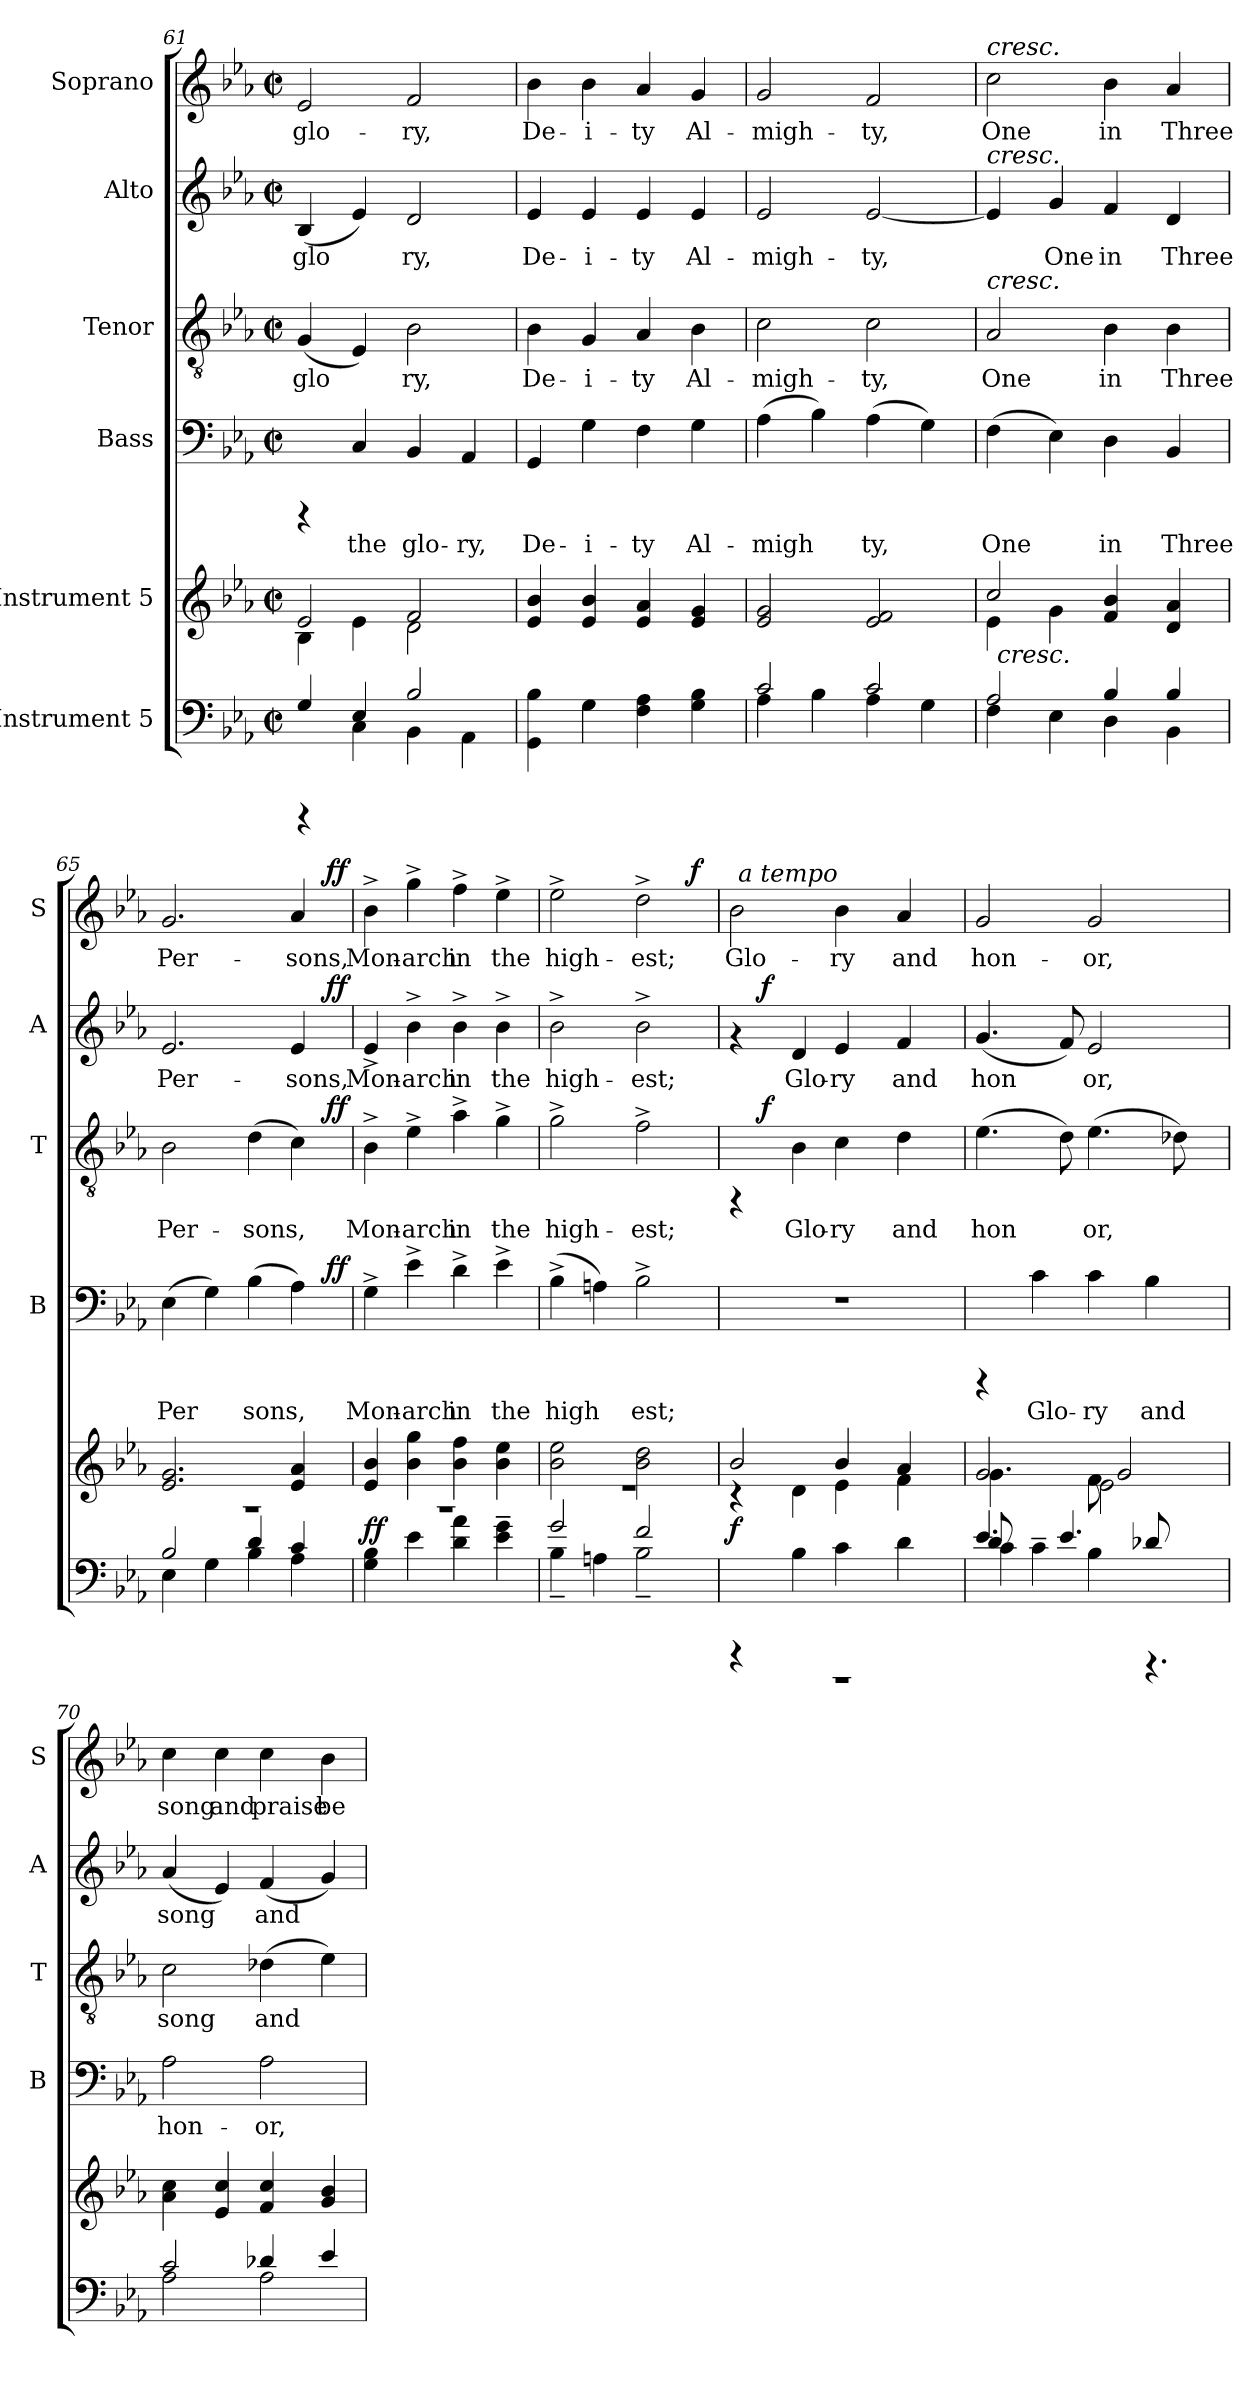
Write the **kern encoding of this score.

**kern	**dynam	**kern	**kern	**text	**dynam	**kern	**text	**dynam	**kern	**text	**dynam	**kern	**text	**dynam
*part6	*part6	*part5	*part4	*part4	*part4	*part3	*part3	*part3	*part2	*part2	*part2	*part1	*part1	*part1
*staff6	*staff6	*staff5	*staff4	*staff4	*staff4	*staff3	*staff3	*staff3	*staff2	*staff2	*staff2	*staff1	*staff1	*staff1
*I"Instrument 5	*	*I"Instrument 5	*I"Bass	*	*	*I"Tenor	*	*	*I"Alto	*	*	*I"Soprano	*	*
*	*	*	*I'B	*	*	*I'T	*	*	*I'A	*	*	*I'S	*	*
*clefF4	*	*clefG2	*clefF4	*	*	*clefGv2	*	*	*clefG2	*	*	*clefG2	*	*
*k[b-e-a-]	*	*k[b-e-a-]	*k[b-e-a-]	*	*	*k[b-e-a-]	*	*	*k[b-e-a-]	*	*	*k[b-e-a-]	*	*
*E-:	*	*E-:	*E-:	*	*	*E-:	*	*	*E-:	*	*	*E-:	*	*
*M2/2	*	*M2/2	*M2/2	*	*	*M2/2	*	*	*M2/2	*	*	*M2/2	*	*
*met(c|)	*	*met(c|)	*met(c|)	*	*	*met(c|)	*	*	*met(c|)	*	*	*met(c|)	*	*
=61	=61	=61	=61	=61	=61	=61	=61	=61	=61	=61	=61	=61	=61	=61
*^	*	*^	*	*	*	*	*	*	*	*	*	*	*	*
!	!	!	!	!	!	!	!	!	!LO:LY:b:cj	!	!	!LO:LY:b:cj	!	!	!LO:LY:b:cj	!
4G/	4rGGGG	.	2e-/	4B-\	4rCCC	.	.	(<4G/	glo-	.	(<4B-/	glo-	.	2e-/	glo-	.
!	!	!	!	!	!	!LO:LY:b:cj	!	!	!LO:LY:b:cj	!	!	!LO:LY:b:cj	!	!	!	!
4E-/	4C\	.	.	4e-\	4C/	the	.	4E-/)	--	.	4e-/)	--	.	.	.	.
!	!	!	!	!	!	!LO:LY:b:cj	!	!	!LO:LY:b:cj	!	!	!LO:LY:b:cj	!	!	!LO:LY:b:cj	!
2B-/	4BB-\	.	2f/	2d\	4BB-/	glo-	.	2B-\	-ry,	.	2d/	-ry,	.	2f/	-ry,	.
!	!	!	!	!	!	!LO:LY:b:cj	!	!	!	!	!	!	!	!	!	!
.	4AA-\	.	.	.	4AA-/	-ry,	.	.	.	.	.	.	.	.	.	.
*	*	*	*v	*v	*	*	*	*	*	*	*	*	*	*	*	*
=62	=62	=62	=62	=62	=62	=62	=62	=62	=62	=62	=62	=62	=62	=62	=62
!	!	!	!	!	!LO:LY:b:cj	!	!	!LO:LY:b:cj	!	!	!LO:LY:b:cj	!	!	!LO:LY:b:cj	!
*v	*v	*	*	*	*	*	*	*	*	*	*	*	*	*	*
4B-\ 4GG\	.	4e-/ 4b-/	4GG/	De-	.	4B-\	De-	.	4e-/	De-	.	4b-\	De-	.
!	!	!	!	!LO:LY:b:cj	!	!	!LO:LY:b:cj	!	!	!LO:LY:b:cj	!	!	!LO:LY:b:cj	!
4G\	.	4e-/ 4b-/	4G\	-i-	.	4G/	-i-	.	4e-/	-i-	.	4b-\	-i-	.
!	!	!	!	!LO:LY:b:cj	!	!	!LO:LY:b:cj	!	!	!LO:LY:b:cj	!	!	!LO:LY:b:cj	!
4F\ 4A-\	.	4a-/ 4e-/	4F\	-ty	.	4A-/	-ty	.	4e-/	-ty	.	4a-/	-ty	.
!	!	!	!	!LO:LY:b:cj	!	!	!LO:LY:b:cj	!	!	!LO:LY:b:cj	!	!	!LO:LY:b:cj	!
4B-\ 4G\	.	4g/ 4e-/	4G\	Al-	.	4B-\	Al-	.	4e-/	Al-	.	4g/	Al-	.
=63	=63	=63	=63	=63	=63	=63	=63	=63	=63	=63	=63	=63	=63	=63
*^	*	*	*	*	*	*	*	*	*	*	*	*	*	*
!	!	!	!	!	!LO:LY:b:cj	!	!	!LO:LY:b:cj	!	!	!LO:LY:b:cj	!	!	!LO:LY:b:cj	!
2c/	4A-\	.	2e-/ 2g/	(>4A-\	-migh-	.	2c\	-migh-	.	2e-/	-migh-	.	2g/	-migh-	.
!	!	!	!	!	!LO:LY:b:cj	!	!	!	!	!	!	!	!	!	!
.	4B-\	.	.	4B-\)	--	.	.	.	.	.	.	.	.	.	.
!	!	!	!	!	!LO:LY:b:cj	!	!	!LO:LY:b:cj	!	!	!LO:LY:b:cj	!	!	!LO:LY:b:cj	!
2c/	4A-\	.	2e-/ 2f/	(>4A-\	-ty,	.	2c\	-ty,	.	[<2e-/	-ty,	.	2f/	-ty,	.
!	!	!	!	!	!LO:LY:b:cj	!	!	!	!	!	!	!	!	!	!
.	4G\	.	.	4G\)	.	.	.	.	.	.	.	.	.	.	.
!!LO:PB:g=z
=64	=64	=64	=64	=64	=64	=64	=64	=64	=64	=64	=64	=64	=64	=64	=64
*	*	*	*^	*	*	*	*	*	*	*	*	*	*	*	*
!	!	!	!	!	!	!	!	!	!	!	!	!	!	!LO:TX:a:i:t=cresc.	!	!
!	!	!	!	!	!	!	!	!	!	!	!LO:TX:a:i:t=cresc.	!	!	!	!	!
!	!	!	!	!	!	!	!	!LO:TX:a:i:t=cresc.	!	!	!	!	!	!	!	!
!	!	!	!	!	!	!LO:LY:b:cj	!	!	!LO:LY:b:cj	!	!	!LO:LY:b:cj	!	!	!LO:LY:b:cj	!
*	*^	*	*	*	*	*	*	*	*	*	*	*	*	*	*	*
2A-/	4F\	64ryy	.	2cc/	4e-\	(>4F\	One	.	2A-/	One	.	4e-/]	.	.	2cc\	One	.
!	!	!LO:TX:a:i:t=cresc.	!	!	!	!	!	!	!	!	!	!	!	!	!	!	!
.	.	2ryy	.	.	.	.	.	.	.	.	.	.	.	.	.	.	.
!	!	!	!	!	!	!	!LO:LY:b:cj	!	!	!	!	!	!LO:LY:b:cj	!	!	!	!
.	4E-\	.	.	.	4g\	4E-\)	.	.	.	.	.	4g/	One	.	.	.	.
!	!	!	!	!	!	!	!LO:LY:b:cj	!	!	!LO:LY:b:cj	!	!	!LO:LY:b:cj	!	!	!LO:LY:b:cj	!
4B-/	4D\	.	.	4f/ 4b-/	2ryy	4D\	in	.	4B-\	in	.	4f/	in	.	4b-\	in	.
.	.	4ryy	.	.	.	.	.	.	.	.	.	.	.	.	.	.	.
!	!	!	!	!	!	!	!LO:LY:b:cj	!	!	!LO:LY:b:cj	!	!	!LO:LY:b:cj	!	!	!LO:LY:b:cj	!
4B-/	4BB-\	.	.	4d/ 4a-/	.	4BB-/	Three	.	4B-\	Three	.	4d/	Three	.	4a-/	Three	.
.	.	8...ryy	.	.	.	.	.	.	.	.	.	.	.	.	.	.	.
=65	=65	=65	=65	=65	=65	=65	=65	=65	=65	=65	=65	=65	=65	=65	=65	=65	=65
!	!	!	!	!	!	!	!LO:LY:b:cj	!	!	!LO:LY:b:cj	!	!	!LO:LY:b:cj	!	!	!LO:LY:b:cj	!
*	*v	*v	*	*	*	*^	*	*	*^	*	*	*^	*	*	*^	*	*
2B-/	4E-\	.	2.e-/ 2.g/	1r	(>4E-\	2ryy	Per-	.	2B-\	2ryy	Per-	.	2.e-/	2ryy	Per-	.	2.g/	2ryy	Per-	.
!	!	!	!	!	!	!	!LO:LY:b:cj	!	!	!	!	!	!	!	!	!	!	!	!	!
.	4G\	.	.	.	4G\)	.	--	.	.	.	.	.	.	.	.	.	.	.	.	.
!	!	!	!	!	!	!	!LO:LY:b:cj	!	!	!	!LO:LY:b:cj	!	!	!	!	!	!	!	!	!
4d/	4B-\	.	.	.	(>4B-\	4ryy	-sons,	.	(>4d\	4ryy	-sons,	.	.	4ryy	.	.	.	4ryy	.	.
!	!	!	!	!	!	!	!LO:LY:b:cj	!	!	!	!LO:LY:b:cj	!	!	!	!LO:LY:b:cj	!	!	!	!LO:LY:b:cj	!
4c/	4A-\	.	4a-/ 4e-/	.	4A-\)	8ryy	.	.	4c\)	8ryy	.	.	4e-/	8ryy	-sons,	.	4a-/	8ryy	-sons,	.
.	.	.	.	.	.	64ryy	.	.	.	64ryy	.	.	.	64ryy	.	.	.	64ryy	.	.
!	!	!	!	!	!	!	!	!LO:DY:a	!	!	!	!LO:DY:a	!	!	!	!LO:DY:a	!	!	!	!LO:DY:a
.	.	.	.	.	.	16..ryy	.	ff	.	16..ryy	.	ff	.	16..ryy	.	ff	.	16..ryy	.	ff
=66	=66	=66	=66	=66	=66	=66	=66	=66	=66	=66	=66	=66	=66	=66	=66	=66	=66	=66	=66	=66
!	!	!	!	!	!	!	!	!	!	!	!	!	!	!	!	!	!LO:TX:a:i:t=Allargando	!	!	!
!	!	!LO:DY:a	!	!	!	!	!LO:LY:b:cj	!	!	!	!LO:LY:b:cj	!	!	!	!LO:LY:b:cj	!	!	!	!LO:LY:b:cj	!
*	*	*	*	*	*v	*v	*	*	*	*	*	*	*v	*v	*	*	*v	*v	*	*
*v	*v	*	*	*	*	*	*	*v	*v	*	*	*	*	*	*	*	*
4G\ 4B-\	ff	4e-/ 4b-/	1r	4G^>\	Mon-	.	4B-^>\	Mon-	.	4e-^</	Mon-	.	4b-^>\	Mon-	.
!	!	!	!	!	!LO:LY:b:cj	!	!	!LO:LY:b:cj	!	!	!LO:LY:b:cj	!	!	!LO:LY:b:cj	!
4e-\	.	4b-\ 4gg\	.	4e-^>\	-arch	.	4e-^>\	-arch	.	4b-^>\	-arch	.	4gg^>\	-arch	.
!	!	!	!	!	!LO:LY:b:cj	!	!	!LO:LY:b:cj	!	!	!LO:LY:b:cj	!	!	!LO:LY:b:cj	!
4a-\ 4d\	.	4ff\ 4b-\	.	4d^>\	in	.	4a-^>\	in	.	4b-^>\	in	.	4ff^>\	in	.
!	!	!	!	!	!LO:LY:b:cj	!	!	!LO:LY:b:cj	!	!	!LO:LY:b:cj	!	!	!LO:LY:b:cj	!
4g\~> 4e-\~>	.	4ee-\ 4b-\	.	4e-^>\	the	.	4g^>\	the	.	4b-^>\	the	.	4ee-^>\	the	.
=67	=67	=67	=67	=67	=67	=67	=67	=67	=67	=67	=67	=67	=67	=67	=67
*^	*	*	*	*	*	*	*	*	*	*	*	*	*	*	*
!	!	!	!	!	!	!LO:LY:b:cj	!	!	!LO:LY:b:cj	!	!	!LO:LY:b:cj	!	!	!LO:LY:b:cj	!
*	*	*	*	*	*	*	*	*	*	*	*	*	*	*^	*	*
2g/	4B-~>\	.	2b-\ 2ee-\	1r	(>4B-^>\	high-	.	2g^>\	high-	.	2b-^>\	high-	.	2ee-^>\	2..ryy	high-	.
!	!	!	!	!	!	!LO:LY:b:cj	!	!	!	!	!	!	!	!	!	!	!
.	4An\	.	.	.	4An\)	--	.	.	.	.	.	.	.	.	.	.	.
!	!	!	!	!	!	!LO:LY:b:cj	!	!	!LO:LY:b:cj	!	!	!LO:LY:b:cj	!	!	!	!LO:LY:b:cj	!
2f/	2B-~>\	.	2dd\ 2b-\	.	2B-^>\	-est;	.	2f^>\	-est;	.	2b-^>\	-est;	.	2dd^>\	.	-est;	.
!	!	!	!	!	!	!	!	!	!	!	!	!	!	!	!	!	!LO:DY:a
.	.	.	.	.	.	.	.	.	.	.	.	.	.	.	8ryy	.	f
=68	=68	=68	=68	=68	=68	=68	=68	=68	=68	=68	=68	=68	=68	=68	=68	=68	=68
!	!	!LO:DY:a	!	!	!	!	!	!	!	!	!	!	!	!	!	!LO:LY:b:cj	!
*	*	*	*	*	*	*	*	*^	*	*	*^	*	*	*	*	*	*
4rCCC	1r	f	2b-/	4rc	1r	.	.	4rFF	16..ryy	.	.	4rf	16..ryy	.	.	2b-\	64ryy	Glo-	.
!	!	!	!	!	!	!	!	!	!	!	!	!	!	!	!	!	!LO:TX:a:i:t=a tempo	!	!
.	.	.	.	.	.	.	.	.	.	.	.	.	.	.	.	.	2ryy	.	.
!	!	!	!	!	!	!	!	!	!	!	!LO:DY:a	!	!	!	!LO:DY:a	!	!	!	!
.	.	.	.	.	.	.	.	.	2ryy	.	f	.	2ryy	.	f	.	.	.	.
!	!	!	!	!	!	!	!	!	!	!LO:LY:b:cj	!	!	!	!LO:LY:b:cj	!	!	!	!	!
4B-\	.	.	.	4d\	.	.	.	4B-\	.	Glo-	.	4d/	.	Glo-	.	.	.	.	.
!	!	!	!	!	!	!	!	!	!	!LO:LY:b:cj	!	!	!	!LO:LY:b:cj	!	!	!	!LO:LY:b:cj	!
4c\	.	.	4b-/	4e-\	.	.	.	4c\	.	-ry	.	4e-/	.	-ry	.	4b-\	.	-ry	.
.	.	.	.	.	.	.	.	.	.	.	.	.	.	.	.	.	4ryy	.	.
.	.	.	.	.	.	.	.	.	4ryy	.	.	.	4ryy	.	.	.	.	.	.
!	!	!	!	!	!	!	!	!	!	!LO:LY:b:cj	!	!	!	!LO:LY:b:cj	!	!	!	!LO:LY:b:cj	!
4d\	.	.	4a-/	4f\	.	.	.	4d\	.	and	.	4f/	.	and	.	4a-/	.	and	.
.	.	.	.	.	.	.	.	.	.	.	.	.	.	.	.	.	8...ryy	.	.
.	.	.	.	.	.	.	.	.	8ryy	.	.	.	8ryy	.	.	.	.	.	.
.	.	.	.	.	.	.	.	.	64ryy	.	.	.	64ryy	.	.	.	.	.	.
=69	=69	=69	=69	=69	=69	=69	=69	=69	=69	=69	=69	=69	=69	=69	=69	=69	=69	=69	=69
*	*^	*	*	*	*	*	*	*	*	*	*	*	*	*	*	*	*	*	*
!	!	!	!	!	!	!	!	!	!	!	!LO:LY:b:cj	!	!	!	!LO:LY:b:cj	!	!	!	!LO:LY:b:cj	!
*	*	*	*	*	*	*	*	*	*v	*v	*	*	*	*	*	*	*v	*v	*	*
*	*	*	*	*	*	*	*	*	*	*	*	*v	*v	*	*	*	*	*
4.e-/	8d/	4c\	.	2g/	4.g\	4rCCC	.	.	(>4.e-\	hon-	.	(<4.g/	hon-	.	2g/	hon-	.
.	1ryy	.	.	.	.	.	.	.	.	.	.	.	.	.	.	.	.
!	!	!	!	!	!	!	!LO:LY:b:cj	!	!	!	!	!	!	!	!	!	!
.	.	4c~>\	.	.	.	4c\	Glo-	.	.	.	.	.	.	.	.	.	.
!	!	!	!	!	!	!	!	!	!	!LO:LY:b:cj	!	!	!LO:LY:b:cj	!	!	!	!
4.e-/	.	.	.	.	8ryy	.	.	.	8d\)	--	.	8f/)	--	.	.	.	.
!	!	!	!	!	!	!	!LO:LY:b:cj	!	!	!LO:LY:b:cj	!	!	!LO:LY:b:cj	!	!	!LO:LY:b:cj	!
.	.	4B-\	.	8f\	2e-\	4c\	-ry	.	(>4.e-\	-or,	.	2e-/	-or,	.	2g/	-or,	.
.	.	.	.	2g/	.	.	.	.	.	.	.	.	.	.	.	.	.
!	!	!	!	!	!	!	!LO:LY:b:cj	!	!	!	!	!	!	!	!	!	!
8d-X/	.	4.rCCC	.	.	.	4B-\	and	.	.	.	.	.	.	.	.	.	.
!	!	!	!	!	!	!	!	!	!	!LO:LY:b:cj	!	!	!	!	!	!	!
4ryy	.	.	.	.	.	.	.	.	8d-X\)	.	.	.	.	.	.	.	.
.	.	.	.	.	8ryy	8ryy	.	.	8ryy	.	.	8ryy	.	.	8ryy	.	.
*	*v	*v	*	*	*	*	*	*	*	*	*	*	*	*	*	*	*
!!LO:PB:g=z
=70	=70	=70	=70	=70	=70	=70	=70	=70	=70	=70	=70	=70	=70	=70	=70	=70
!	!	!	!	!	!	!LO:LY:b:cj	!	!	!LO:LY:b:cj	!	!	!LO:LY:b:cj	!	!	!LO:LY:b:cj	!
*	*	*	*v	*v	*	*	*	*	*	*	*	*	*	*	*	*
2c/	2A-\	.	4a-\ 4cc\	2A-\	hon-	.	2c\	song	.	(<4a-/	song	.	4cc\	song	.
!	!	!	!	!	!	!	!	!	!	!	!LO:LY:b:cj	!	!	!LO:LY:b:cj	!
.	.	.	4e-/ 4cc/	.	.	.	.	.	.	4e-/)	.	.	4cc\	and	.
!	!	!	!	!	!LO:LY:b:cj	!	!	!LO:LY:b:cj	!	!	!LO:LY:b:cj	!	!	!LO:LY:b:cj	!
4d-X/	2A-\	.	4f/ 4cc/	2A-\	-or,	.	(>4d-X\	and	.	(<4f/	and	.	4cc\	praise	.
!	!	!	!	!	!	!	!	!LO:LY:b:cj	!	!	!LO:LY:b:cj	!	!	!LO:LY:b:cj	!
4e-/	.	.	4b-/ 4g/	.	.	.	4e-\)	.	.	4g/)	.	.	4b-\	be-	.
*v	*v	*	*	*	*	*	*	*	*	*	*	*	*	*	*
=	=	=	=	=	=	=	=	=	=	=	=	=	=	=
*-	*-	*-	*-	*-	*-	*-	*-	*-	*-	*-	*-	*-	*-	*-
